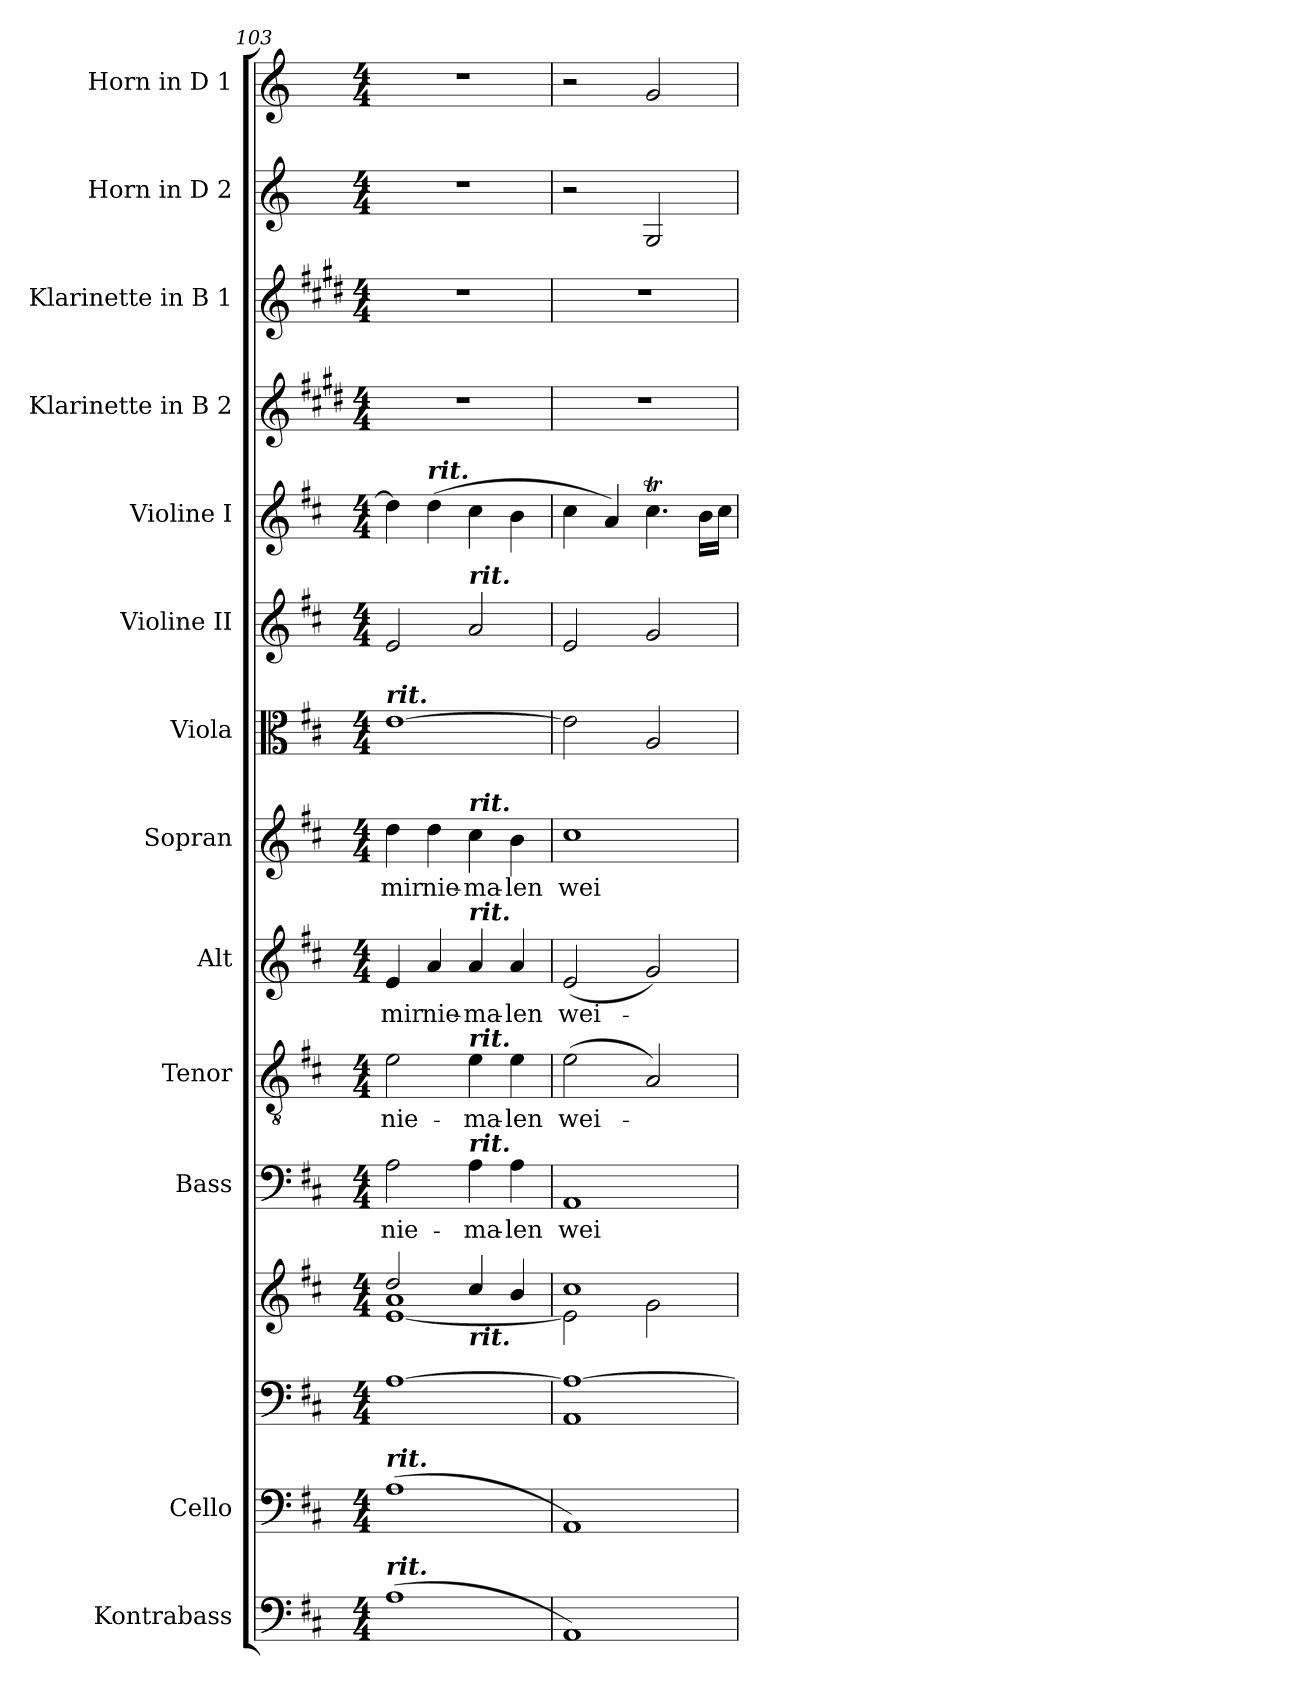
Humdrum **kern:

**kern	**kern	**kern	**kern	**kern	**text	**kern	**text	**kern	**text	**kern	**text	**kern	**kern	**kern	**kern	**kern	**kern	**kern
*part14	*part13	*part12	*part12	*part11	*part11	*part10	*part10	*part9	*part9	*part8	*part8	*part7	*part6	*part5	*part4	*part3	*part2	*part1
*staff15	*staff14	*staff13	*staff12	*staff11	*staff11	*staff10	*staff10	*staff9	*staff9	*staff8	*staff8	*staff7	*staff6	*staff5	*staff4	*staff3	*staff2	*staff1
*I"Kontrabass	*I"Cello	*	*	*I"Bass	*	*I"Tenor	*	*I"Alt	*	*I"Sopran	*	*I"Viola	*I"Violine II	*I"Violine I	*I"Klarinette in B 2	*I"Klarinette in B 1	*I"Horn in D 2	*I"Horn in D 1
*I'Kb.	*	*	*	*I'B	*	*I'T	*	*I'A	*	*I'S	*	*I'Vla.	*I'Vl. II	*I'Vl. I	*	*	*I'Hrn. 2	*I'Hrn. 1
*clefF4	*clefF4	*clefF4	*clefG2	*clefF4	*	*clefGv2	*	*clefG2	*	*clefG2	*	*clefC3	*clefG2	*clefG2	*clefG2	*clefG2	*clefG2	*clefG2
*ITrd7c12	*	*	*	*	*	*	*	*	*	*	*	*	*	*	*ITrd1c2	*ITrd1c2	*ITrd-1c-2	*ITrd-1c-2
*k[f#c#]	*k[f#c#]	*k[f#c#]	*k[f#c#]	*k[f#c#]	*	*k[f#c#]	*	*k[f#c#]	*	*k[f#c#]	*	*k[f#c#]	*k[f#c#]	*k[f#c#]	*k[f#c#]	*k[f#c#]	*k[f#c#]	*k[f#c#]
*D:	*D:	*D:	*D:	*D:	*	*D:	*	*D:	*	*D:	*	*D:	*D:	*D:	*D:	*D:	*D:	*D:
*M4/4	*M4/4	*M4/4	*M4/4	*M4/4	*	*M4/4	*	*M4/4	*	*M4/4	*	*M4/4	*M4/4	*M4/4	*M4/4	*M4/4	*M4/4	*M4/4
=103	=103	=103	=103	=103	=103	=103	=103	=103	=103	=103	=103	=103	=103	=103	=103	=103	=103	=103
*	*	*	*^	*	*	*	*	*	*	*	*	*	*	*	*	*	*	*
*	*	*	*	*^	*	*	*	*	*	*	*	*	*	*	*	*	*	*	*
!	!	!	!	!	!	!	!	!	!	!	!	!	!	!LO:TX:a:Bi:t=rit.	!	!	!	!	!	!
!	!LO:TX:a:Bi:t=rit.	!	!	!	!	!	!	!	!	!	!	!	!	!	!	!	!	!	!	!
!LO:TX:a:Bi:t=rit.	!	!	!	!	!	!	!	!	!	!	!	!	!	!	!	!	!	!	!	!
!	!	!	!	!	!	!	!LO:LY:b	!	!LO:LY:b	!	!LO:LY:b	!	!LO:LY:b	!	!	!	!	!	!	!
(>1AA	(>1A	[1A	2dd/	[<1e	1a	2A\	nie-	2e\	nie-	4e/	mir	4dd\	mir	[1e	2e/	4dd\]	1r	1r	1r	1r
!	!	!	!	!	!	!	!	!	!	!	!	!	!	!	!	!LO:TX:a:Bi:t=rit.	!	!	!	!
!	!	!	!	!	!	!	!	!	!	!	!LO:LY:b	!	!LO:LY:b	!	!	!	!	!	!	!
.	.	.	.	.	.	.	.	.	.	4a/	nie-	4dd\	nie-	.	.	(>4dd\	.	.	.	.
!	!	!	!	!	!	!	!	!	!	!	!	!	!	!	!LO:TX:a:Bi:t=rit.	!	!	!	!	!
!	!	!	!	!	!	!	!	!	!	!	!	!LO:TX:a:Bi:t=rit.	!	!	!	!	!	!	!	!
!	!	!	!	!	!	!	!	!	!	!LO:TX:a:Bi:t=rit.	!	!	!	!	!	!	!	!	!	!
!	!	!	!	!	!	!	!	!LO:TX:a:Bi:t=rit.	!	!	!	!	!	!	!	!	!	!	!	!
!	!	!	!	!	!	!LO:TX:a:Bi:t=rit.	!	!	!	!	!	!	!	!	!	!	!	!	!	!
!	!	!	!LO:TX:b:Bi:t=rit.	!	!	!	!	!	!	!	!	!	!	!	!	!	!	!	!	!
!	!	!	!	!	!	!	!LO:LY:b	!	!LO:LY:b	!	!LO:LY:b	!	!LO:LY:b	!	!	!	!	!	!	!
.	.	.	4cc#/	.	.	4A\	-ma-	4e\	-ma-	4a/	-ma-	4cc#\	-ma-	.	2a/	4cc#\	.	.	.	.
!	!	!	!	!	!	!	!LO:LY:b	!	!LO:LY:b	!	!LO:LY:b	!	!LO:LY:b	!	!	!	!	!	!	!
.	.	.	4b/	.	.	4A\	-len	4e\	-len	4a/	-len	4b\	-len	.	.	4b\	.	.	.	.
*	*	*	*	*v	*v	*	*	*	*	*	*	*	*	*	*	*	*	*	*	*
=104	=104	=104	=104	=104	=104	=104	=104	=104	=104	=104	=104	=104	=104	=104	=104	=104	=104	=104	=104
*	*	*^	*	*	*	*	*	*	*	*	*	*	*	*	*	*	*	*	*
!	!	!	!	!	!	!	!LO:LY:b	!	!LO:LY:b	!	!LO:LY:b	!	!LO:LY:b	!	!	!	!	!	!	!
1AAA)	1AA)	1A_	1AA	1cc#	2e\]	1AA	wei-	(>2e\	wei-	(<2e/	wei-	1cc#	wei-	2e\]	2e/	4cc#\	1r	1r	2r	2r
.	.	.	.	.	.	.	.	.	.	.	.	.	.	.	.	4a/)	.	.	.	.
.	.	.	.	.	2g\	.	.	2A/)	.	2g/)	.	.	.	2A/	2g/	4.cc#t\	.	.	2A/	2a/
.	.	.	.	.	.	.	.	.	.	.	.	.	.	.	.	16b\LL	.	.	.	.
.	.	.	.	.	.	.	.	.	.	.	.	.	.	.	.	16cc#\JJ	.	.	.	.
*	*	*v	*v	*	*	*	*	*	*	*	*	*	*	*	*	*	*	*	*	*
*	*	*	*v	*v	*	*	*	*	*	*	*	*	*	*	*	*	*	*	*
=	=	=	=	=	=	=	=	=	=	=	=	=	=	=	=	=	=	=
*-	*-	*-	*-	*-	*-	*-	*-	*-	*-	*-	*-	*-	*-	*-	*-	*-	*-	*-
